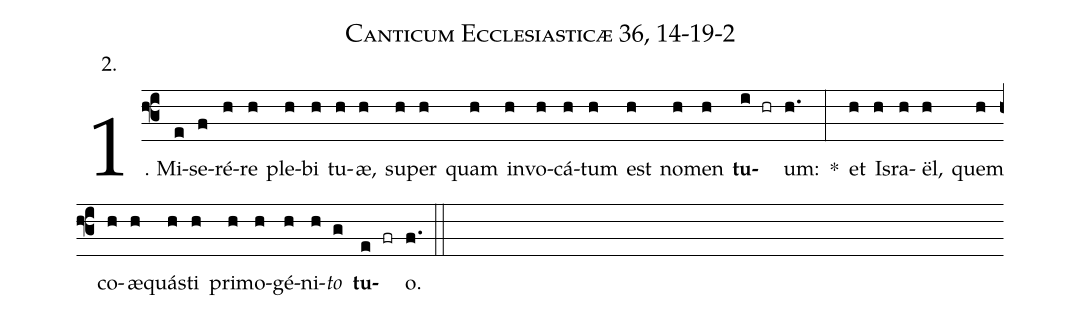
name: Canticum Ecclesiasticæ 36, 14-19-2;
annotation: 2.;
%%
(f3)1. Mi(e)se(f)ré(h)re(h) ple(h)bi(h) tu(h)æ,(h) su(h)per(h) quam(h) in(h)vo(h)cá(h)tum(h) est(h) no(h)men(h) <b>tu</b>(i hr)um:(h.) *(:) et(h) Is(h)ra(h)ël,(h) quem(h) co(h)æ(h)quás(h)ti(h) pri(h)mo(h)gé(h)ni(h)<i>to</i>(g) <b>tu</b>(e fr)o.(f.) (::)
